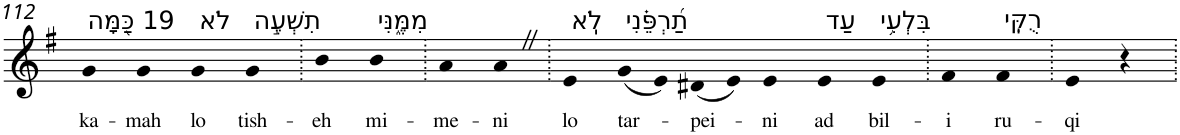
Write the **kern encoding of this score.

**kern	**text
*part1	*part1
*staff1	*staff1
*I"Piano	*
*I'Pno	*
!!LO:PB:g=z
*clefG2	*
*k[f#]	*
*G:	*
=112	=112
!LO:TX:a:t=19 כַּ֭מָּה	!
!	!LO:LY:b
4g	ka-
!	!LO:LY:b
4g	-mah
!LO:TX:a:t=לֹא	!
!	!LO:LY:b
4g	lo
!LO:TX:a:t=תִשְׁעֶ֣ה	!
!	!LO:LY:b
4g	tish-
=113.	=113.
!	!LO:LY:b
4b	-eh
!LO:TX:a:t=מִמֶּ֑נִּי	!
!	!LO:LY:b
4b	mi-
=114.	=114.
!	!LO:LY:b
4a	-me-
!	!LO:LY:b
4aZ	-ni
=115.	=115.
!LO:TX:a:t=לֹֽא	!
!	!LO:LY:b
4e	lo
!LO:TX:a:t=תַ֝רְפֵּ֗נִי	!
!	!LO:LY:b
(8g	tar-
8e)	.
!	!LO:LY:b
(8d#X	-pei-
8e)	.
!	!LO:LY:b
4e	-ni
!LO:TX:a:t=עַד	!
!	!LO:LY:b
4e	ad
!LO:TX:a:t=בִּלְעִ֥י	!
!	!LO:LY:b
4e	bil-
=116.	=116.
!	!LO:LY:b
4f#	-i
!LO:TX:a:t=רֻקִּֽי	!
!	!LO:LY:b
4f#	ru-
=117.	=117.
!	!LO:LY:b
4e	-qi
4r	.
=.	=.
*-	*-
